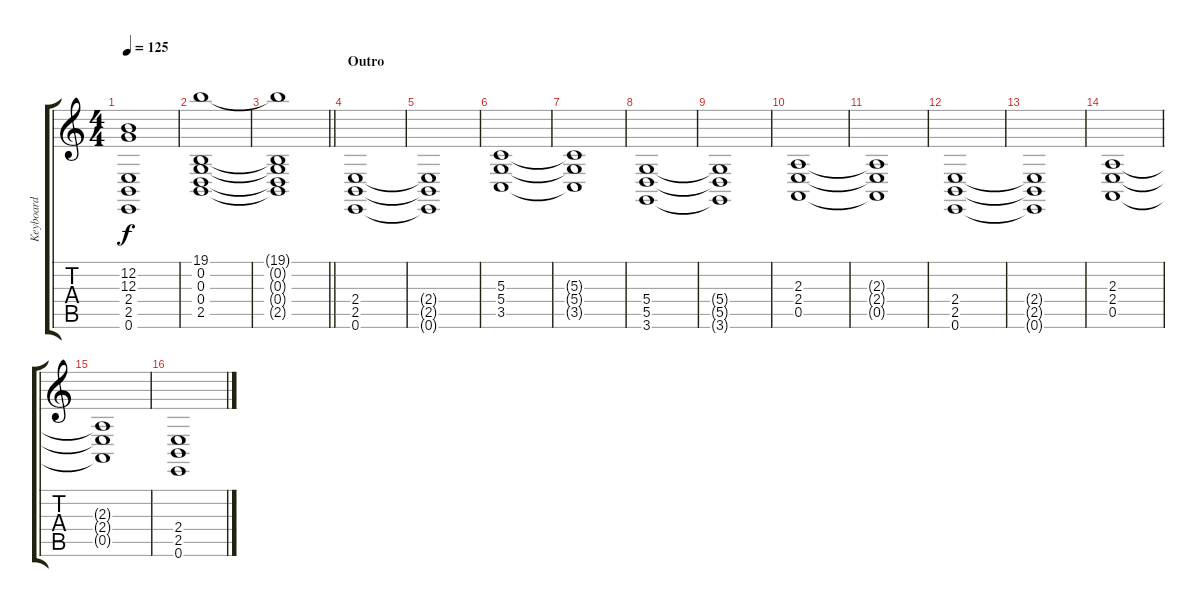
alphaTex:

\track ("Keyboard" "Keyboard") {instrument synthstrings1}
\staff {score tabs}
\tuning (E4 B3 G3 D3 A2 E2) {hide}
\ts (4 4)
\tempo 125
\clef g2
\ks c
(12.2{t} 12.3{t} 2.4{t} 2.5{t} 0.6{t}).1{dy f} |
(19.1 0.2 0.3 0.4 2.5).1 |
\barLineRight lightlight
(19.1{t} 0.2{t} 0.3{t} 0.4{t} 2.5{t}).1 |
\section ("" "Outro")
(2.4 2.5 0.6).1 |
(2.4{t} 2.5{t} 0.6{t}).1 |
(5.3 5.4 3.5).1 |
(5.3{t} 5.4{t} 3.5{t}).1 |
(5.4 5.5 3.6).1 |
(5.4{t} 5.5{t} 3.6{t}).1 |
(2.3 2.4 0.5).1 |
(2.3{t} 2.4{t} 0.5{t}).1 |
(2.4 2.5 0.6).1 |
(2.4{t} 2.5{t} 0.6{t}).1 |
(2.3 2.4 0.5).1 |
(2.3{t} 2.4{t} 0.5{t}).1 |
(2.4 2.5 0.6).1
